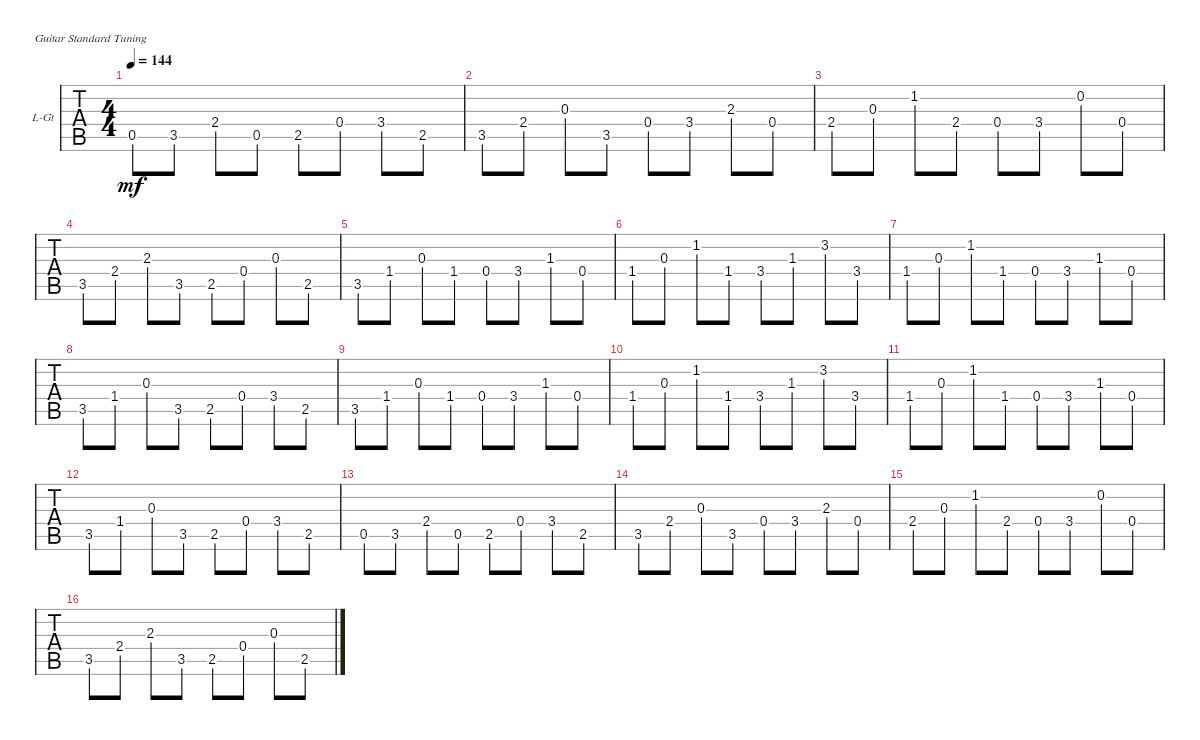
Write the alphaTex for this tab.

\bracketExtendMode groupsimilarinstruments
\firstSystemTrackNameOrientation horizontal
\otherSystemsTrackNameOrientation horizontal
\track ("Left Guitar" "L-Gt") {instrument distortionguitar}
\staff {tabs}
\tuning (E4 B3 G3 D3 A2 E2)
\ts (4 4)
\tempo 144
\clef f4
\scale
0.333333
\ks c
0.5.8{dy mf} 3.5.8 2.4.8 0.5.8 2.5.8 0.4.8 3.4.8 2.5.8 |
\scale
0.333333 3.5.8 2.4.8 0.3.8 3.5.8 0.4.8 3.4.8 2.3.8 0.4.8 |
\scale
0.333333 2.4.8 0.3.8 1.2.8 2.4.8 0.4.8 3.4.8 0.2.8 0.4.8 |
\scale
0.333333 3.5.8 2.4.8 2.3.8 3.5.8 2.5.8 0.4.8 0.3.8 2.5.8 |
\scale
0.333333 3.5.8 1.4.8 0.3.8 1.4.8 0.4.8 3.4.8 1.3.8 0.4.8 |
\scale
0.333333 1.4.8 0.3.8 1.2.8 1.4.8 3.4.8 1.3.8 3.2.8 3.4.8 |
\scale
0.333333 1.4.8 0.3.8 1.2.8 1.4.8 0.4.8 3.4.8 1.3.8 0.4.8 |
\scale
0.333333 3.5.8 1.4.8 0.3.8 3.5.8 2.5.8 0.4.8 3.4.8 2.5.8 |
\scale
0.333333 3.5.8 1.4.8 0.3.8 1.4.8 0.4.8 3.4.8 1.3.8 0.4.8 |
\scale
0.333333 1.4.8 0.3.8 1.2.8 1.4.8 3.4.8 1.3.8 3.2.8 3.4.8 |
\scale
0.333333 1.4.8 0.3.8 1.2.8 1.4.8 0.4.8 3.4.8 1.3.8 0.4.8 |
\scale
0.333333 3.5.8 1.4.8 0.3.8 3.5.8 2.5.8 0.4.8 3.4.8 2.5.8 |
\scale
0.333333 0.5.8 3.5.8 2.4.8 0.5.8 2.5.8 0.4.8 3.4.8 2.5.8 |
\scale
0.333333 3.5.8 2.4.8 0.3.8 3.5.8 0.4.8 3.4.8 2.3.8 0.4.8 |
\scale
0.333333 2.4.8 0.3.8 1.2.8 2.4.8 0.4.8 3.4.8 0.2.8 0.4.8 |
\scale
0.333333 3.5.8 2.4.8 2.3.8 3.5.8 2.5.8 0.4.8 0.3.8 2.5.8
